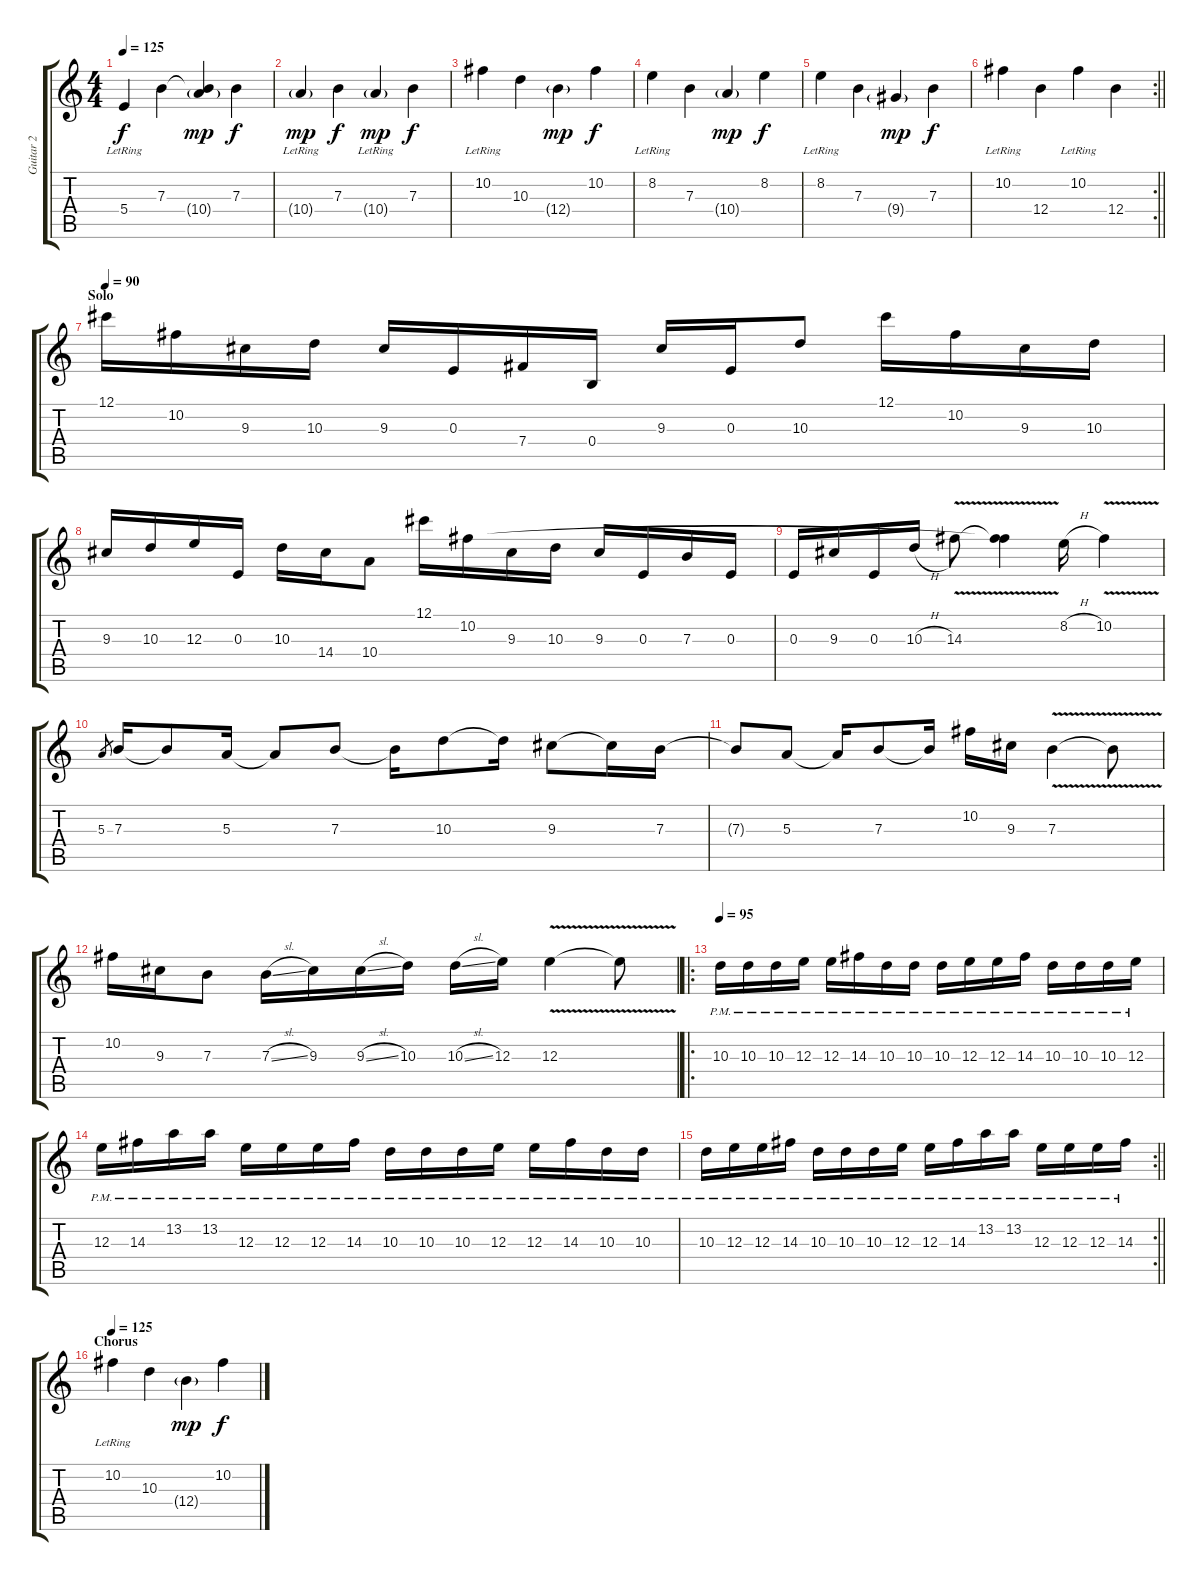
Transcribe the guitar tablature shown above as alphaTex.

\track ("Guitar 2" "Guitar 2") {instrument distortionguitar}
\staff {score tabs}
\tuning (Db4 Ab3 E3 B2 Gb2 B1) {hide}
\ts (4 4)
\tempo 125
\clef g2
\ks c
5.4{lr}.4{dy f} 7.3.4 (7.3{t} 10.4{g}).4{dy mp} 7.3.4{dy f} |
10.4{g lr}.4{dy mp} 7.3.4{dy f} 10.4{g lr}.4{dy mp} 7.3.4{dy f} |
10.2{lr}.4 10.3.4 12.4{g}.4{dy mp} 10.2.4{dy f} |
8.2{lr}.4 7.3.4 10.4{g}.4{dy mp} 8.2.4{dy f} |
8.2{lr}.4 7.3.4 9.4{g}.4{dy mp} 7.3.4{dy f} |
\rc 2
\barLineRight lightlight
10.2{lr}.4 12.4.4 10.2{lr}.4 12.4.4 |
\section ("" "Solo")
\tempo 90
12.1.16{instrument distortionguitar} 10.2.16 9.3.16 10.3.16 9.3.16 0.3.16 7.4.16 0.4.16 9.3.16 0.3.16 10.3.8 12.1.16 10.2.16 9.3.16 10.3.16 |
9.3.16 10.3.16 12.3.16 0.3.16 10.3.16 14.4.16 10.4.8 12.1.16 10.2.16 9.3.16 10.3.16 9.3.16 0.3.16 7.3.16 0.3.16 |
0.3.16 9.3.16 0.3.16 10.3{h}.16 14.3{v}.8 (10.2{t} 14.3{t}).4 8.2{h}.16 10.2{v}.4 |
5.3.8{gr} 7.3.16 7.3{t}.8 5.3.16 5.3{t}.8 7.3.8 7.3{t}.16 10.3.8 10.3{t}.16 9.3.8 9.3{t}.16 7.3.16 |
7.3{t}.8 5.3.8 5.3{t}.16 7.3.8 7.3{t}.16 10.2.16 9.3.16 7.3{v}.4 7.3{t}.8 |
10.2.16 9.3.16 7.3.8 7.3{sl}.16 9.3.16 9.3{sl}.16 10.3.16 10.3{sl}.16 12.3.16 12.3{v}.4 12.3{t}.8 |
\ro
\tempo 95
10.3{pm}.16 10.3{pm}.16 10.3{pm}.16 12.3{pm}.16 12.3{pm}.16 14.3{pm}.16 10.3{pm}.16 10.3{pm}.16 10.3{pm}.16 12.3{pm}.16 12.3{pm}.16 14.3{pm}.16 10.3{pm}.16 10.3{pm}.16 10.3{pm}.16 12.3{pm}.16 |
12.3{pm}.16 14.3{pm}.16 13.2{pm}.16 13.2{pm}.16 12.3{pm}.16 12.3{pm}.16 12.3{pm}.16 14.3{pm}.16 10.3{pm}.16 10.3{pm}.16 10.3{pm}.16 12.3{pm}.16 12.3{pm}.16 14.3{pm}.16 10.3{pm}.16 10.3{pm}.16 |
\rc 2
\barLineRight lightlight
10.3{pm}.16 12.3{pm}.16 12.3{pm}.16 14.3{pm}.16 10.3{pm}.16 10.3{pm}.16 10.3{pm}.16 12.3{pm}.16 12.3{pm}.16 14.3{pm}.16 13.2{pm}.16 13.2{pm}.16 12.3{pm}.16 12.3{pm}.16 12.3{pm}.16 14.3{pm}.16 |
\section ("" "Chorus")
\tempo 125
10.2{lr}.4{instrument electricguitarclean} 10.3.4 12.4{g}.4{dy mp} 10.2.4{dy f}
